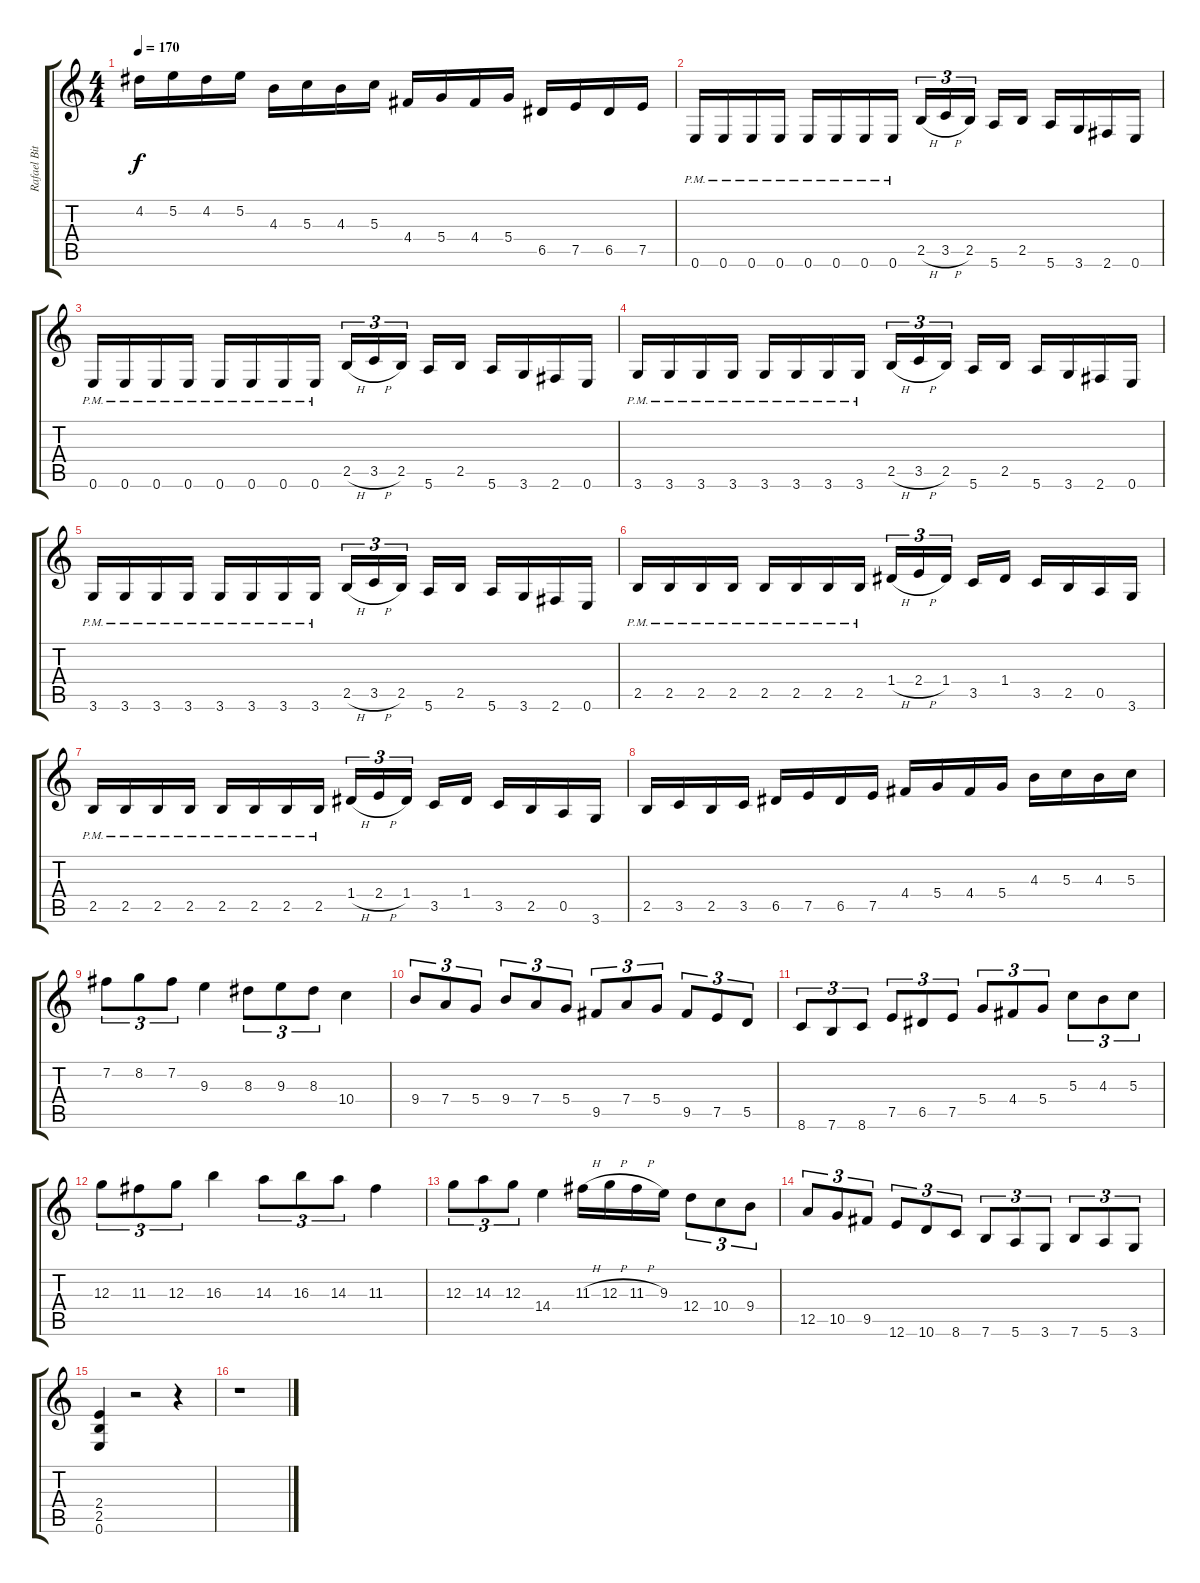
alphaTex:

\track ("Rafael Bittencourt" "Rafael Bit") {instrument distortionguitar}
\staff {score tabs}
\tuning (E4 B3 G3 D3 A2 E2) {hide}
\ts (4 4)
\tempo 170
\clef g2
\ks c
4.2.16{dy f} 5.2.16 4.2.16 5.2.16 4.3.16 5.3.16 4.3.16 5.3.16 4.4.16 5.4.16 4.4.16 5.4.16 6.5.16 7.5.16 6.5.16 7.5.16 |
0.6{pm}.16 0.6{pm}.16 0.6{pm}.16 0.6{pm}.16 0.6{pm}.16 0.6{pm}.16 0.6{pm}.16 0.6{pm}.16 2.5{h}.16{tu (3 2)} 3.5{h}.16{tu (3 2)} 2.5.16{tu (3 2)} 5.6.16 2.5.16 5.6.16 3.6.16 2.6.16 0.6.16 |
0.6{pm}.16 0.6{pm}.16 0.6{pm}.16 0.6{pm}.16 0.6{pm}.16 0.6{pm}.16 0.6{pm}.16 0.6{pm}.16 2.5{h}.16{tu (3 2)} 3.5{h}.16{tu (3 2)} 2.5.16{tu (3 2)} 5.6.16 2.5.16 5.6.16 3.6.16 2.6.16 0.6.16 |
3.6{pm}.16 3.6{pm}.16 3.6{pm}.16 3.6{pm}.16 3.6{pm}.16 3.6{pm}.16 3.6{pm}.16 3.6{pm}.16 2.5{h}.16{tu (3 2)} 3.5{h}.16{tu (3 2)} 2.5.16{tu (3 2)} 5.6.16 2.5.16 5.6.16 3.6.16 2.6.16 0.6.16 |
3.6{pm}.16 3.6{pm}.16 3.6{pm}.16 3.6{pm}.16 3.6{pm}.16 3.6{pm}.16 3.6{pm}.16 3.6{pm}.16 2.5{h}.16{tu (3 2)} 3.5{h}.16{tu (3 2)} 2.5.16{tu (3 2)} 5.6.16 2.5.16 5.6.16 3.6.16 2.6.16 0.6.16 |
2.5{pm}.16 2.5{pm}.16 2.5{pm}.16 2.5{pm}.16 2.5{pm}.16 2.5{pm}.16 2.5{pm}.16 2.5{pm}.16 1.4{h}.16{tu (3 2)} 2.4{h}.16{tu (3 2)} 1.4.16{tu (3 2)} 3.5.16 1.4.16 3.5.16 2.5.16 0.5.16 3.6.16 |
2.5{pm}.16 2.5{pm}.16 2.5{pm}.16 2.5{pm}.16 2.5{pm}.16 2.5{pm}.16 2.5{pm}.16 2.5{pm}.16 1.4{h}.16{tu (3 2)} 2.4{h}.16{tu (3 2)} 1.4.16{tu (3 2)} 3.5.16 1.4.16 3.5.16 2.5.16 0.5.16 3.6.16 |
2.5.16 3.5.16 2.5.16 3.5.16 6.5.16 7.5.16 6.5.16 7.5.16 4.4.16 5.4.16 4.4.16 5.4.16 4.3.16 5.3.16 4.3.16 5.3.16 |
7.2.8{tu (3 2)} 8.2.8{tu (3 2)} 7.2.8{tu (3 2)} 9.3.4 8.3.8{tu (3 2)} 9.3.8{tu (3 2)} 8.3.8{tu (3 2)} 10.4.4 |
9.4.8{tu (3 2)} 7.4.8{tu (3 2)} 5.4.8{tu (3 2)} 9.4.8{tu (3 2)} 7.4.8{tu (3 2)} 5.4.8{tu (3 2)} 9.5.8{tu (3 2)} 7.4.8{tu (3 2)} 5.4.8{tu (3 2)} 9.5.8{tu (3 2)} 7.5.8{tu (3 2)} 5.5.8{tu (3 2)} |
8.6.8{tu (3 2)} 7.6.8{tu (3 2)} 8.6.8{tu (3 2)} 7.5.8{tu (3 2)} 6.5.8{tu (3 2)} 7.5.8{tu (3 2)} 5.4.8{tu (3 2)} 4.4.8{tu (3 2)} 5.4.8{tu (3 2)} 5.3.8{tu (3 2)} 4.3.8{tu (3 2)} 5.3.8{tu (3 2)} |
12.3.8{tu (3 2)} 11.3.8{tu (3 2)} 12.3.8{tu (3 2)} 16.3.4 14.3.8{tu (3 2)} 16.3.8{tu (3 2)} 14.3.8{tu (3 2)} 11.3.4 |
12.3.8{tu (3 2)} 14.3.8{tu (3 2)} 12.3.8{tu (3 2)} 14.4.4 11.3{h}.16 12.3{h}.16 11.3{h}.16 9.3.16 12.4.8{tu (3 2)} 10.4.8{tu (3 2)} 9.4.8{tu (3 2)} |
12.5.8{tu (3 2)} 10.5.8{tu (3 2)} 9.5.8{tu (3 2)} 12.6.8{tu (3 2)} 10.6.8{tu (3 2)} 8.6.8{tu (3 2)} 7.6.8{tu (3 2)} 5.6.8{tu (3 2)} 3.6.8{tu (3 2)} 7.6.8{tu (3 2)} 5.6.8{tu (3 2)} 3.6.8{tu (3 2)} |
(2.4 2.5 0.6).4 r.2 r.4 |
r.1
